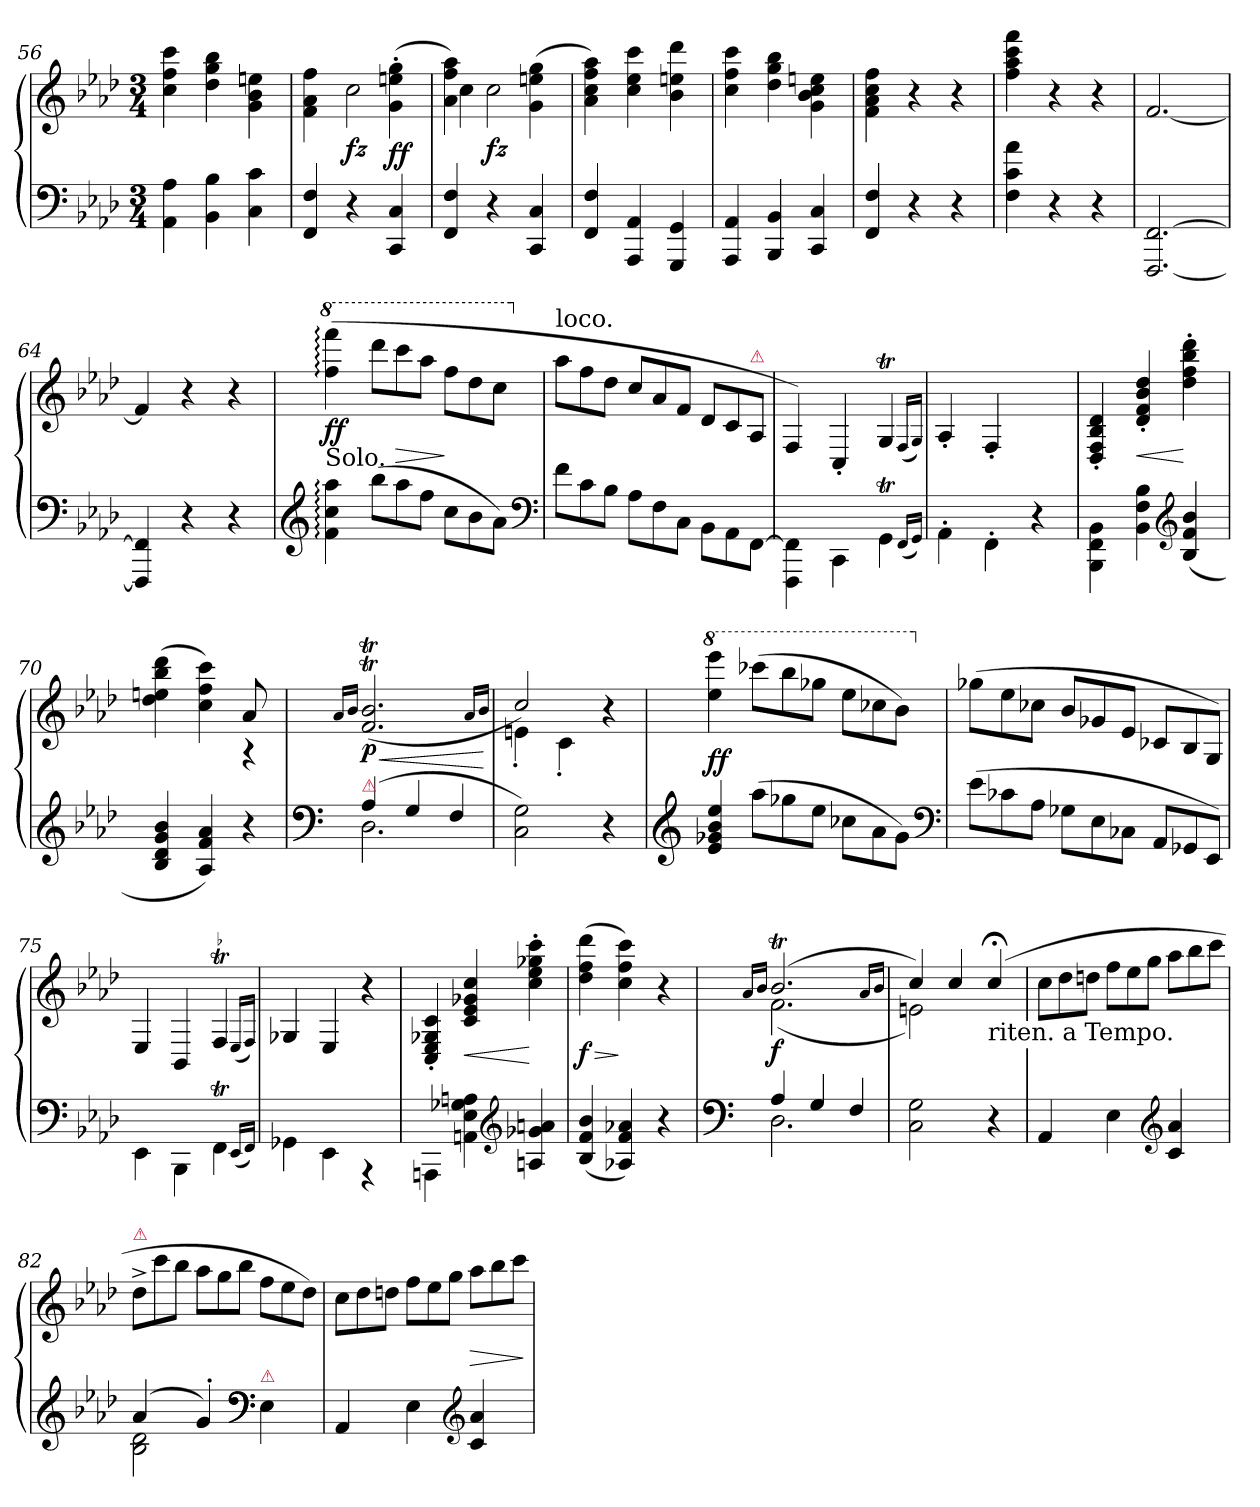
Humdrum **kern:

**kern	**kern	**dynam
*part1	*part1	*part1
*staff2	*staff1	*staff1/2
*clefF4	*clefG2	*
*k[b-e-a-d-]	*k[b-e-a-d-]	*
*f:	*f:	*
*M3/4	*M3/4	*
=56	=56	=56
4AA-! 4A-!	4cc! 4ff! 4ccc!	.
4BB-! 4B-!	4dd-! 4gg! 4bb-!	.
4C! 4c!	4g! 4b-! 4een!	.
=57	=57	=57
*	*^	*
4FF! 4F!	4f! 4a-! 4ff!	4ryy	.
4r	4rcccyy	2cc!	fz
4CC! 4C!	(>4g!'>\ 4een!'>\ 4gg!'>\	.	ff
=58	=58	=58	=58
4FF! 4F!	4a-!\ 4ff!\ 4aa-!\)	4cc!	.
4r	4ryy	2cc!	fz
4CC! 4C!	(4g!\ 4een!\ 4gg!\	.	.
*	*v	*v	*
=59	=59	=59
4FF! 4F!	4a-! 4cc! 4ff! 4aa-!)	.
4AAA-! 4AA-!	4cc! 4ee-! 4ccc!	.
4GGG! 4GG!	4b-! 4een! 4ddd-!	.
=60	=60	=60
4AAA-! 4AA-!	4cc! 4ff! 4ccc!	.
4BBB-! 4BB-!	4dd-! 4gg! 4bb-!	.
4CC! 4C!	4g! 4b-! 4cc! 4een!	.
=61	=61	=61
4FF! 4F!	4f! 4a-! 4cc! 4ff!	.
4r	4r	.
4r	4r	.
=62	=62	=62
4F! 4c! 4a-!	4ff! 4aa-! 4ccc! 4fff!	.
4r	4r	.
4r	4r	.
=63	=63	=63
[2.FFF/ [2.FF/	[2.f	.
=64	=64	=64
4FFF]/ 4FF]/	4f]	.
4r	4r	.
4r	4r	.
=65	=65	=65
*clefG2	*	*
*	*8va	*
!LO:TX:a:t=Solo.	!	!
4f: 4cc: 4aa-:	(>4fff: 4ffff:	ff
*Xtuplet	*Xtuplet	*
(>12bb-L	12dddd-L	.
12aa-	12cccc	>
12ffJ	12aaa-J	.
12ccL	12fffL	]
12b-	12ddd-	.
12a-J)	12cccJ	.
*clefF4	*	*
=66	=66	=66
*	*X8va	*
!	!LO:TX:a:t=loco.	!
12fL	12aa-L	.
12c	12ff	.
12B-J	12dd-J	.
12A-L	12ccL	.
12F	12a-	.
12CJ	12fJ	.
12BB-\L	12d-L	.
12AA-	12c	.
!	!LO:TX:a:color=crimson:t=⚠	!
[12FF\J	12A-/J	.
=67	=67	=67
4FFF\ 4FF]\	4F/)	.
4CC\	4C'>/	.
4GGt\	4Gt/	.
(16qqFFLL	(16qqF/LL	.
16qqGGJJ)	16qqG/JJ)	.
=68	=68	=68
4AA-'<\	4A-'>/	.
4FF'<\	4F'>/	.
4r	4ryy	.
=69	=69	=69
4BBB-\ 4FF\ 4BB-\	4D-'>/ 4F'>/ 4B-'>/ 4d-'>/	.
4BB- 4F 4B-	4d-'> 4f'> 4b-'> 4dd-'>	<
*clefG2	*	*
(>4B- 4f 4b-	4dd-'> 4ff'> 4bb-'> 4ddd-'>	[
=70	=70	=70
*	*^	*
4B- 4d- 4g 4b-	(4dd- 4een 4bb- 4ddd-	2ryy	.
4A- 4f 4a-)	4cc 4ff 4ccc)	.	.
!	!	!LO:N:vis=8	!
4r	4rA	4a-!/	.
*	*v	*v	*
=71	=71	=71
*clefF4	*	*
.	16qqa-/LL	.
.	16qqb-/JJ	.
*^	*	*
!LO:TX:a:color=crimson:t=⚠	!	!	!
(4A-	2.D-	(>2.fT 2.b-T	< p
4G	.	.	.
4F	.	.	.
*v	*v	*	*
.	16qqa-/LL	.
.	16qqb-/JJ	.
.	.	[
=72	=72	=72
*	*^	*
2C 2G)	2cc)	4en'>	.
.	.	4c'>	.
4r	4r	4ryy	.
*	*v	*v	*
=73	=73	=73
*clefG2	*	*
*	*8va	*
4e-/ 4g-X/ 4b-/ 4ee-/	4eee- 4eeee-	ff
(12aa-L	(12cccc-XL	.
12gg-X	12bbb-	.
12ee-J	12ggg-XJ	.
12cc-X\L	12eee-L	.
12a-	12ccc-X	.
12g-J)	12bb-J)	.
*clefF4	*	*
=74	=74	=74
*	*X8va	*
(12e-L	(12gg-XL	.
12c-X	12ee-	.
12A-J	12cc-XJ	.
12G-XL	12b-L	.
12E-	12g-X	.
12C-XJ	12e-J	.
12AA-L	12c-XL	.
12GG-X	12B-	.
12EE-J)	12GJ)	.
=75	=75	=75
4EE-\	4E-/	.
4BBB-\	4BB-/	.
!	!LO:TR:acc=-	!
4FFT\	4Ft/	.
(16qqEE-LL	(16qqE-/LL	.
16qqFFJJ)	16qqF/JJ)	.
=76	=76	=76
4GG-X\	4G-X/	.
4EE-\	4E-/	.
4rAAA	4r	.
=77	=77	=77
4AAAn\	4C'>/ 4E-'>/ 4G-X'>/ 4c'>/	.
4AAn 4E- 4G-X 4An	4c 4e- 4g-X 4cc	<
*clefG2	*	*
4An 4g-X 4an	4cc'> 4ee-'> 4gg-X'> 4ccc'>	[
=78	=78	=78
(4B- 4f 4b-	(4dd- 4ff 4ddd-	> f
4A-X 4f 4a-X)	4cc 4ff 4ccc)	]
4r	4r	.
=79	=79	=79
*clefF4	*	*
.	16qqa-/LL	.
.	16qqb-/JJ	.
*^	*^	*
4A-	2.D-	(2.b-T	(2.f	f
4G	.	.	.	.
4F	.	.	.	.
*v	*v	*	*	*
.	16qqa-/LL	.	.
.	16qqb-/JJ	.	.
=80	=80	=80	=80
2C 2G	4cc)	2en)	.
.	4cc	.	.
!	!LO:TX:b:t=riten. a Tempo.	!	!
4r	(>4cc;</	4ryy	.
=81	=81	=81	=81
!	!LO:TX:a:t=leggieremente.	!	!
*	*v	*v	*
4AA-	12ccL	.
.	12dd-	.
.	12ddnJ	.
4E-	12ffL	.
.	12ee-	.
.	12ggJ	.
*clefG2	*	*
4c 4a-	12aa-L	.
.	12bb-	.
.	12cccJ	.
=82	=82	=82
*^	*	*
!	!	!LO:TX:a:color=crimson:t=⚠	!
(4a-	2B- 2d-	12dd-^<L	.
.	.	12ccc	.
.	.	12bb-J	.
4g'<)	.	12aa-L	.
.	.	12gg	.
.	.	12bb-J	.
*clefF4	*	*	*
!LO:TX:a:color=crimson:t=⚠	!	!	!
4ryy	4E-	12ffL	.
.	.	12ee-	.
.	.	12dd-J)	.
*v	*v	*	*
=83	=83	=83
4AA-	12ccL	.
.	12dd-	.
.	12ddnJ	.
4E-	12ffL	.
.	12ee-	.
.	12ggJ	.
*clefG2	*	*
4c 4a-	12aa-L	>
.	12bb-	.
.	12cccJ	.
.	.	]
=	=	=
*-	*-	*-
